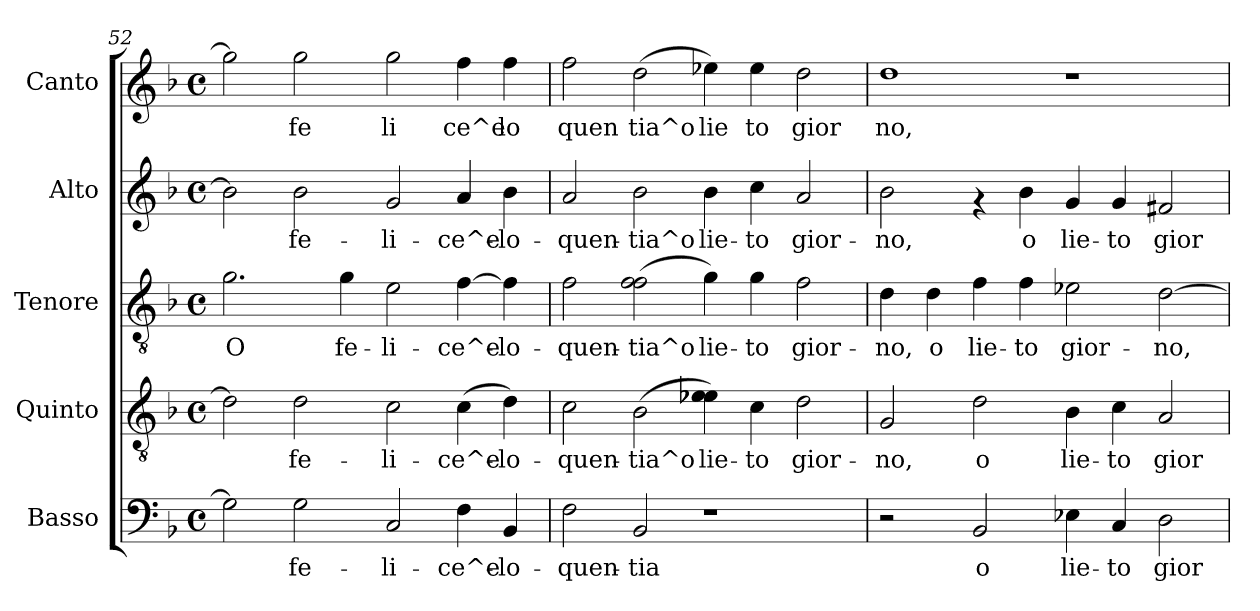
**kern	**text	**kern	**text	**kern	**text	**kern	**text	**kern	**text
*part5	*part5	*part4	*part4	*part3	*part3	*part2	*part2	*part1	*part1
*staff5	*staff5	*staff4	*staff4	*staff3	*staff3	*staff2	*staff2	*staff1	*staff1
*I"Basso	*	*I"Quinto	*	*I"Tenore	*	*I"Alto	*	*I"Canto	*
*I'Basso	*	*I'Quinto	*	*I'Tenore	*	*I'Alto	*	*I'Canto	*
*clefF4	*	*clefGv2	*	*clefGv2	*	*clefG2	*	*clefG2	*
*k[b-]	*	*k[b-]	*	*k[b-]	*	*k[b-]	*	*k[b-]	*
*F:	*	*F:	*	*F:	*	*F:	*	*F:	*
*M4/4	*	*M4/4	*	*M4/4	*	*M4/4	*	*M4/4	*
*met(c)	*	*met(c)	*	*met(c)	*	*met(c)	*	*met(c)	*
=52	=52	=52	=52	=52	=52	=52	=52	=52	=52
!	!LO:LY:b:cj	!	!LO:LY:b:cj	!	!LO:LY:b:cj	!	!LO:LY:b:cj	!	!LO:LY:b:cj
2G\]	.	2d\]	.	2.g\	O	2b-\]	.	2gg\]	.
!	!LO:LY:b:cj	!	!LO:LY:b:cj	!	!	!	!LO:LY:b:cj	!	!LO:LY:b:cj
2G\	fe-	2d\	fe-	.	.	2b-\	fe-	2gg\	fe
!	!	!	!	!	!LO:LY:b:cj	!	!	!	!
.	.	.	.	4g\	fe-	.	.	.	.
!	!LO:LY:b:cj	!	!LO:LY:b:cj	!	!LO:LY:b:cj	!	!LO:LY:b:cj	!	!LO:LY:b:cj
2C/	-li-	2c\	-li-	2e\	-li-	2g/	-li-	2gg\	li
!	!LO:LY:b:cj	!	!LO:LY:b:cj	!	!LO:LY:b:cj	!	!LO:LY:b:cj	!	!LO:LY:b:cj
4F\	-ce^e-	(<4c\	-ce^e-	[>4f\	-ce^e-	4a/	-ce^e-	4ff\	ce^e
!	!LO:LY:b:cj	!	!LO:LY:b:cj	!	!LO:LY:b:cj	!	!LO:LY:b:cj	!	!LO:LY:b:cj
4BB-/	-lo-	4d\)	-lo-	4f\]	-lo-	4b-\	-lo-	4ff\	lo
=53	=53	=53	=53	=53	=53	=53	=53	=53	=53
!	!LO:LY:b:cj	!	!LO:LY:b:cj	!	!LO:LY:b:cj	!	!LO:LY:b:cj	!	!LO:LY:b:cj
2F\	-quen-	2c\	-quen-	2f\	-quen-	2a/	-quen-	2ff\	quen
!	!LO:LY:b:cj	!	!LO:LY:b:cj	!	!LO:LY:b:cj	!	!LO:LY:b:cj	!	!LO:LY:b:cj
2BB-/	-tia	(<2B-\	-tia^o	(>2f\ 2f\	-tia^o	2b-\	-tia^o	(<2dd\	tia^o
!	!	!	!LO:LY:b:cj	!	!LO:LY:b:cj	!	!LO:LY:b:cj	!	!LO:LY:b:cj
1r	.	4e-\ 4e-\)	lie-	4g\)	lie-	4b-\	lie-	4ee-X\)	lie
!	!	!	!LO:LY:b:cj	!	!LO:LY:b:cj	!	!LO:LY:b:cj	!	!LO:LY:b:cj
.	.	4c\	-to	4g\	-to	4cc\	-to	4ee-\	to
!	!	!	!LO:LY:b:cj	!	!LO:LY:b:cj	!	!LO:LY:b:cj	!	!LO:LY:b:cj
.	.	2d\	gior-	2f\	gior-	2a/	gior-	2dd\	gior
=54	=54	=54	=54	=54	=54	=54	=54	=54	=54
!	!	!	!LO:LY:b:cj	!	!LO:LY:b:cj	!	!LO:LY:b:cj	!	!LO:LY:b:cj
2r	.	2G/	-no,	4d\	-no,	2b-\	-no,	1dd	no,
!	!	!	!	!	!LO:LY:b:cj	!	!	!	!
.	.	.	.	4d\	o	.	.	.	.
!	!LO:LY:b:cj	!	!LO:LY:b:cj	!	!LO:LY:b:cj	!	!	!	!
2BB-/	o	2d\	o	4f\	lie-	4rf	.	.	.
!	!	!	!	!	!LO:LY:b:cj	!	!LO:LY:b:cj	!	!
.	.	.	.	4f\	-to	4b-\	o	.	.
!	!LO:LY:b:cj	!	!LO:LY:b:cj	!	!LO:LY:b:cj	!	!LO:LY:b:cj	!	!
4E-\	lie-	4B-\	lie-	2e-X\	gior-	4g/	lie-	1r	.
!	!LO:LY:b:cj	!	!LO:LY:b:cj	!	!	!	!LO:LY:b:cj	!	!
4C/	-to	4c\	-to	.	.	4g/	-to	.	.
!	!LO:LY:b:cj	!	!LO:LY:b:cj	!	!LO:LY:b:cj	!	!LO:LY:b:cj	!	!
2D\	gior-	2A/	gior-	[>2d\	-no,	2f#X/	gior-	.	.
=	=	=	=	=	=	=	=	=	=
*-	*-	*-	*-	*-	*-	*-	*-	*-	*-
